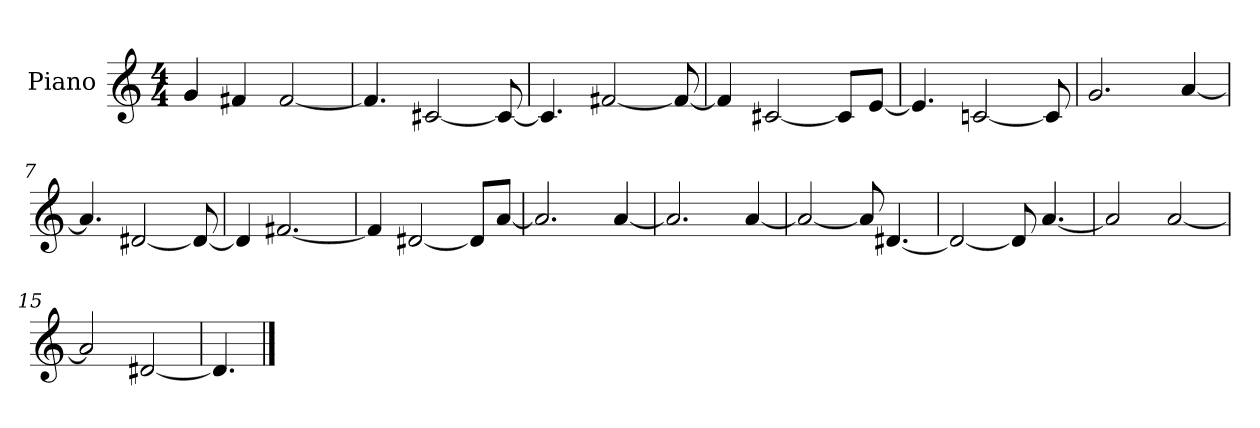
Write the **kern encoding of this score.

**kern
*part1
*staff1
*I"Piano
*I'Pno
*clefG2
*k[]
*M4/4
=1
4g/
4f#X/
[2f#/
=2
4.f#/]
[2c#X/
8c#/_
=3
4.c#/]
[2f#X/
8f#/_
=4
4f#/]
[2c#X/
8c#/L]
[8e/J
=5
4.e/]
[2cn/
8c/]
=6
2.g/
[4a/
=7
4.a/]
[2d#X/
8d#/_
!!LO:LB:g=z
=8
4d#/]
[2.f#X/
=9
4f#/]
[2d#X/
8d#/L]
[8a/J
=10
2.a/]
[4a/
=11
2.a/]
[4a/
=12
2a/_
8a/]
[4.d#X/
=13
2d#/_
8d#/]
[4.a/
=14
2a/]
[2a/
=15
2a/]
[2d#X/
=16
4.d#/]
==
*-
